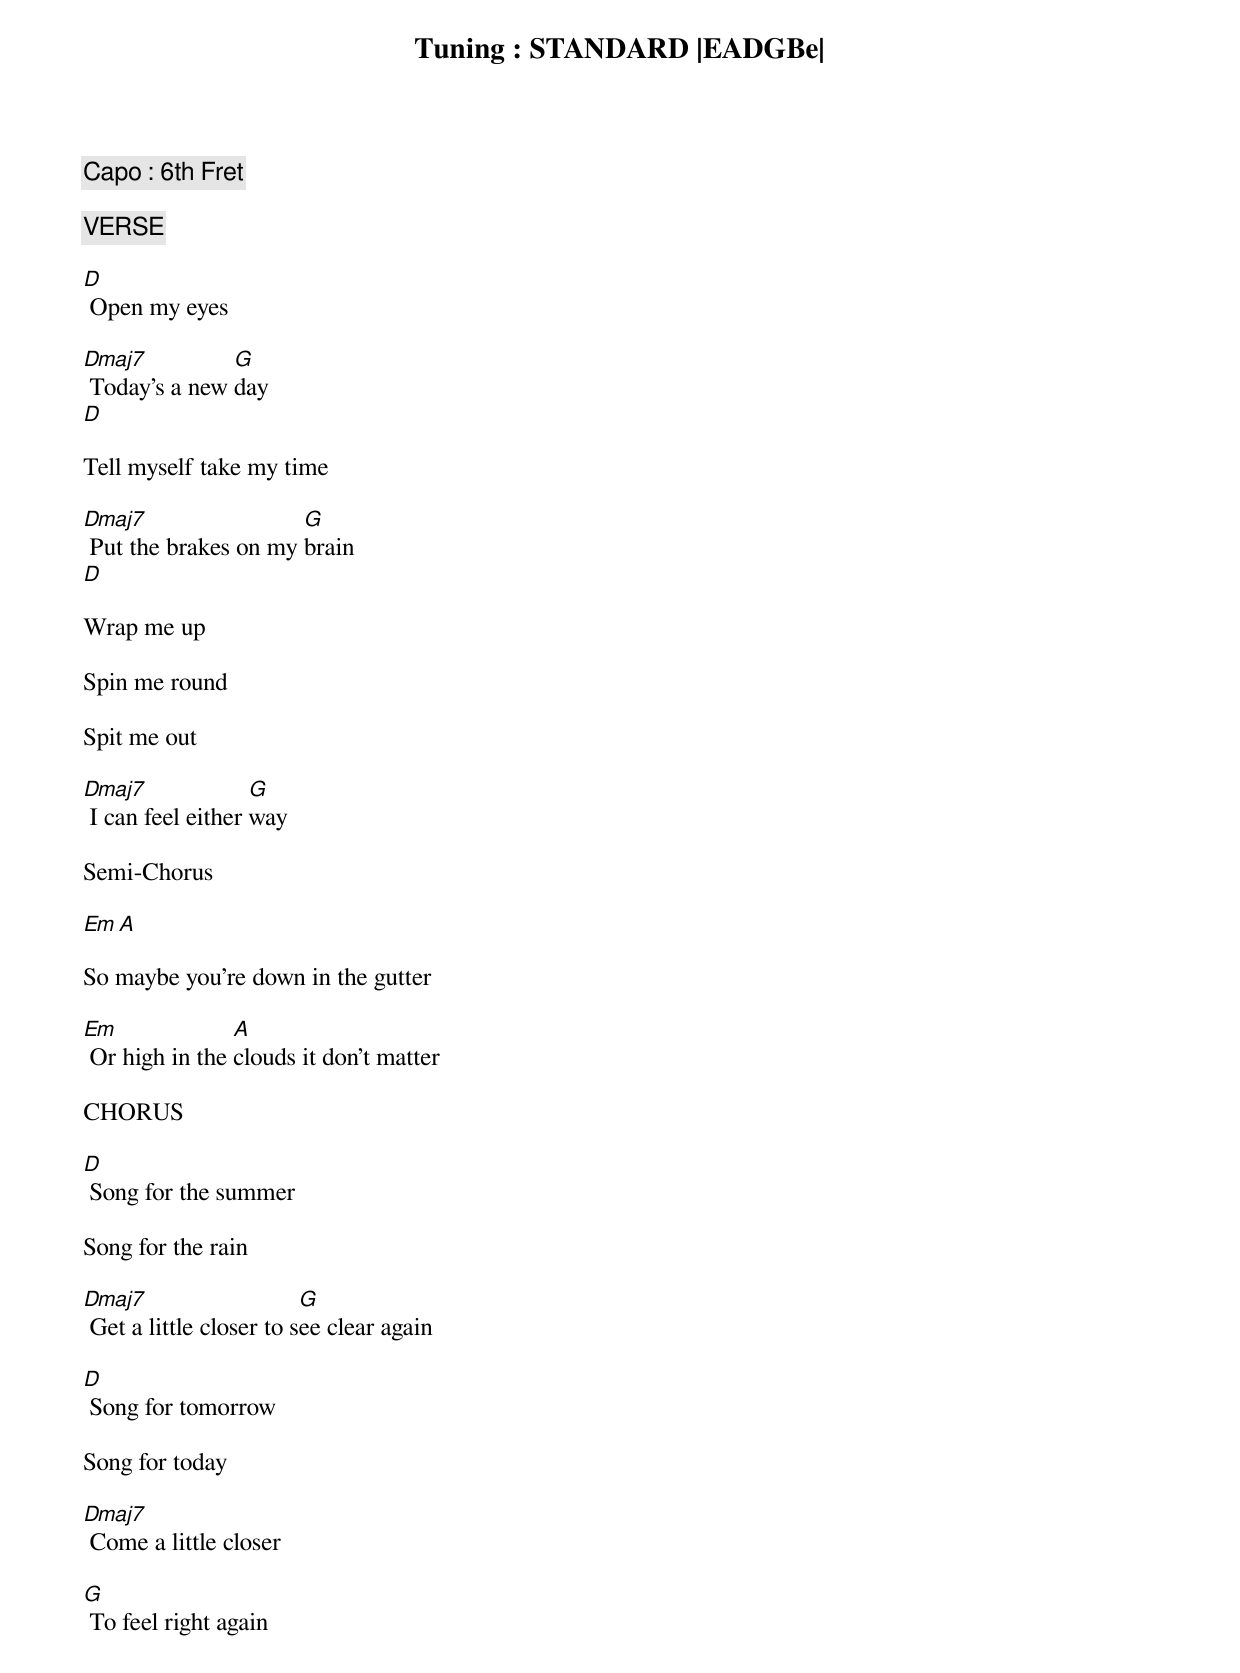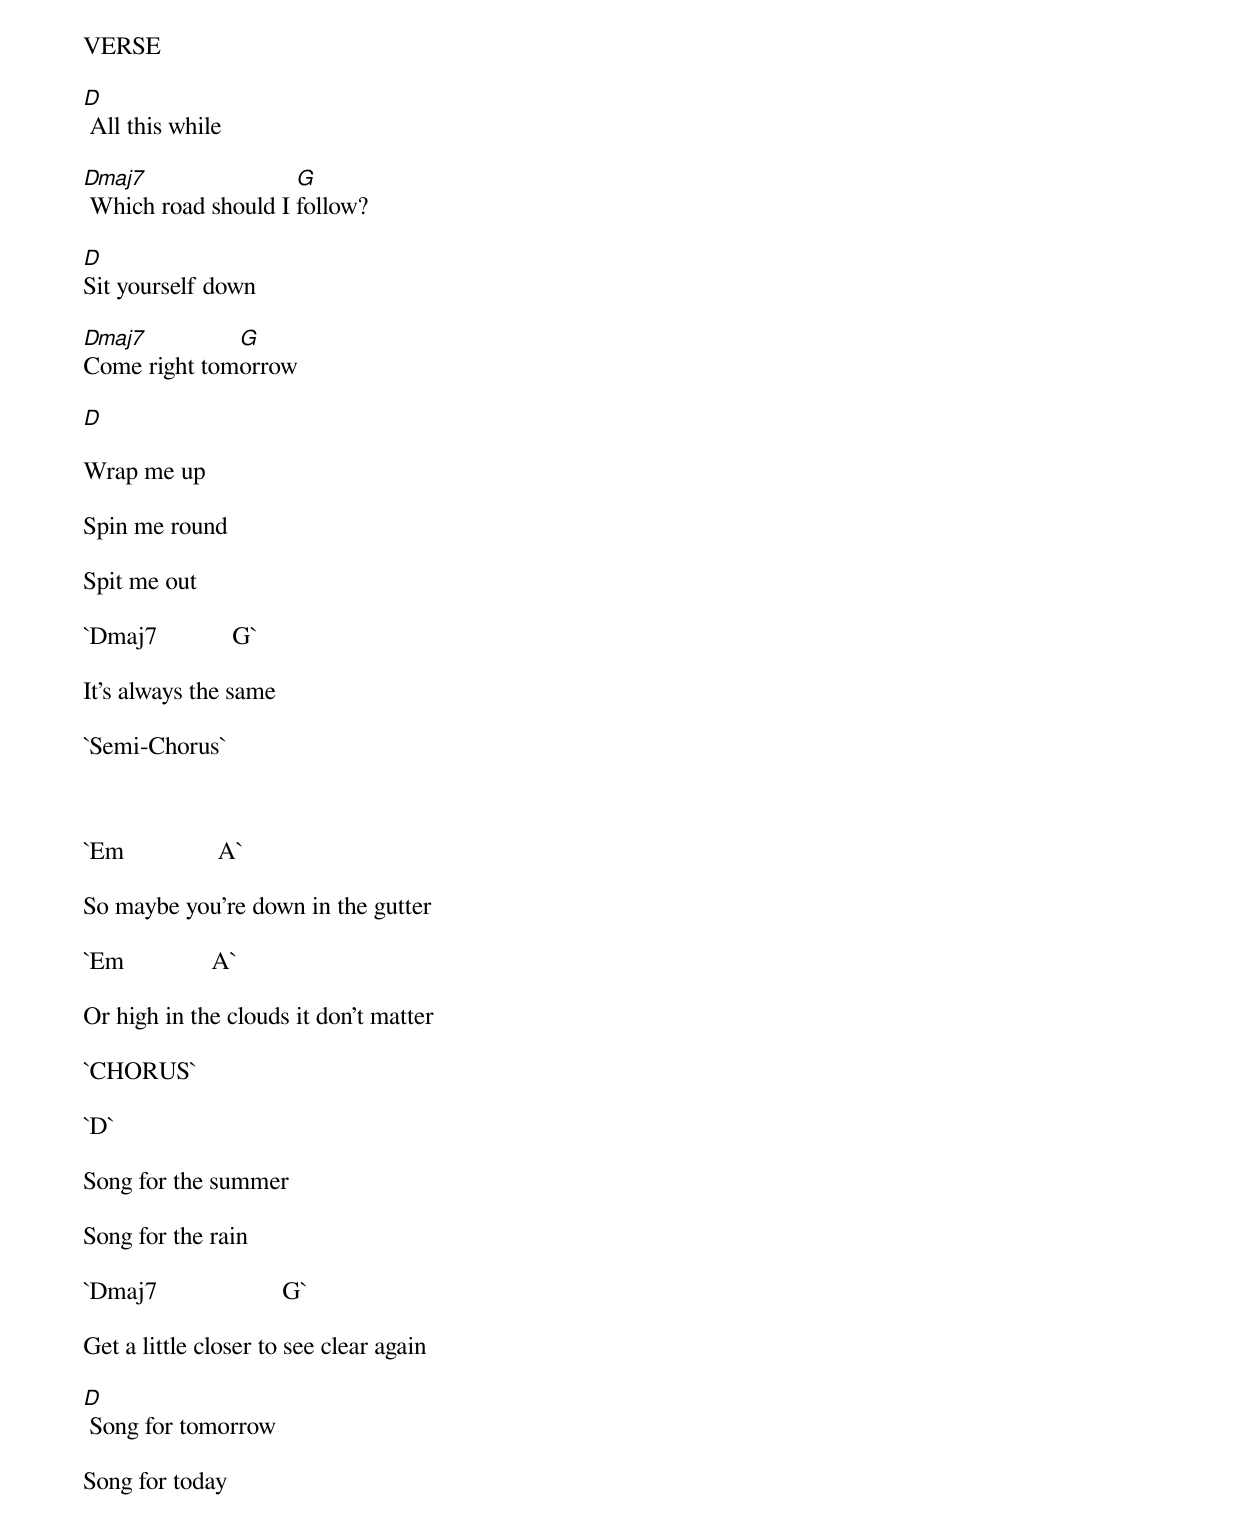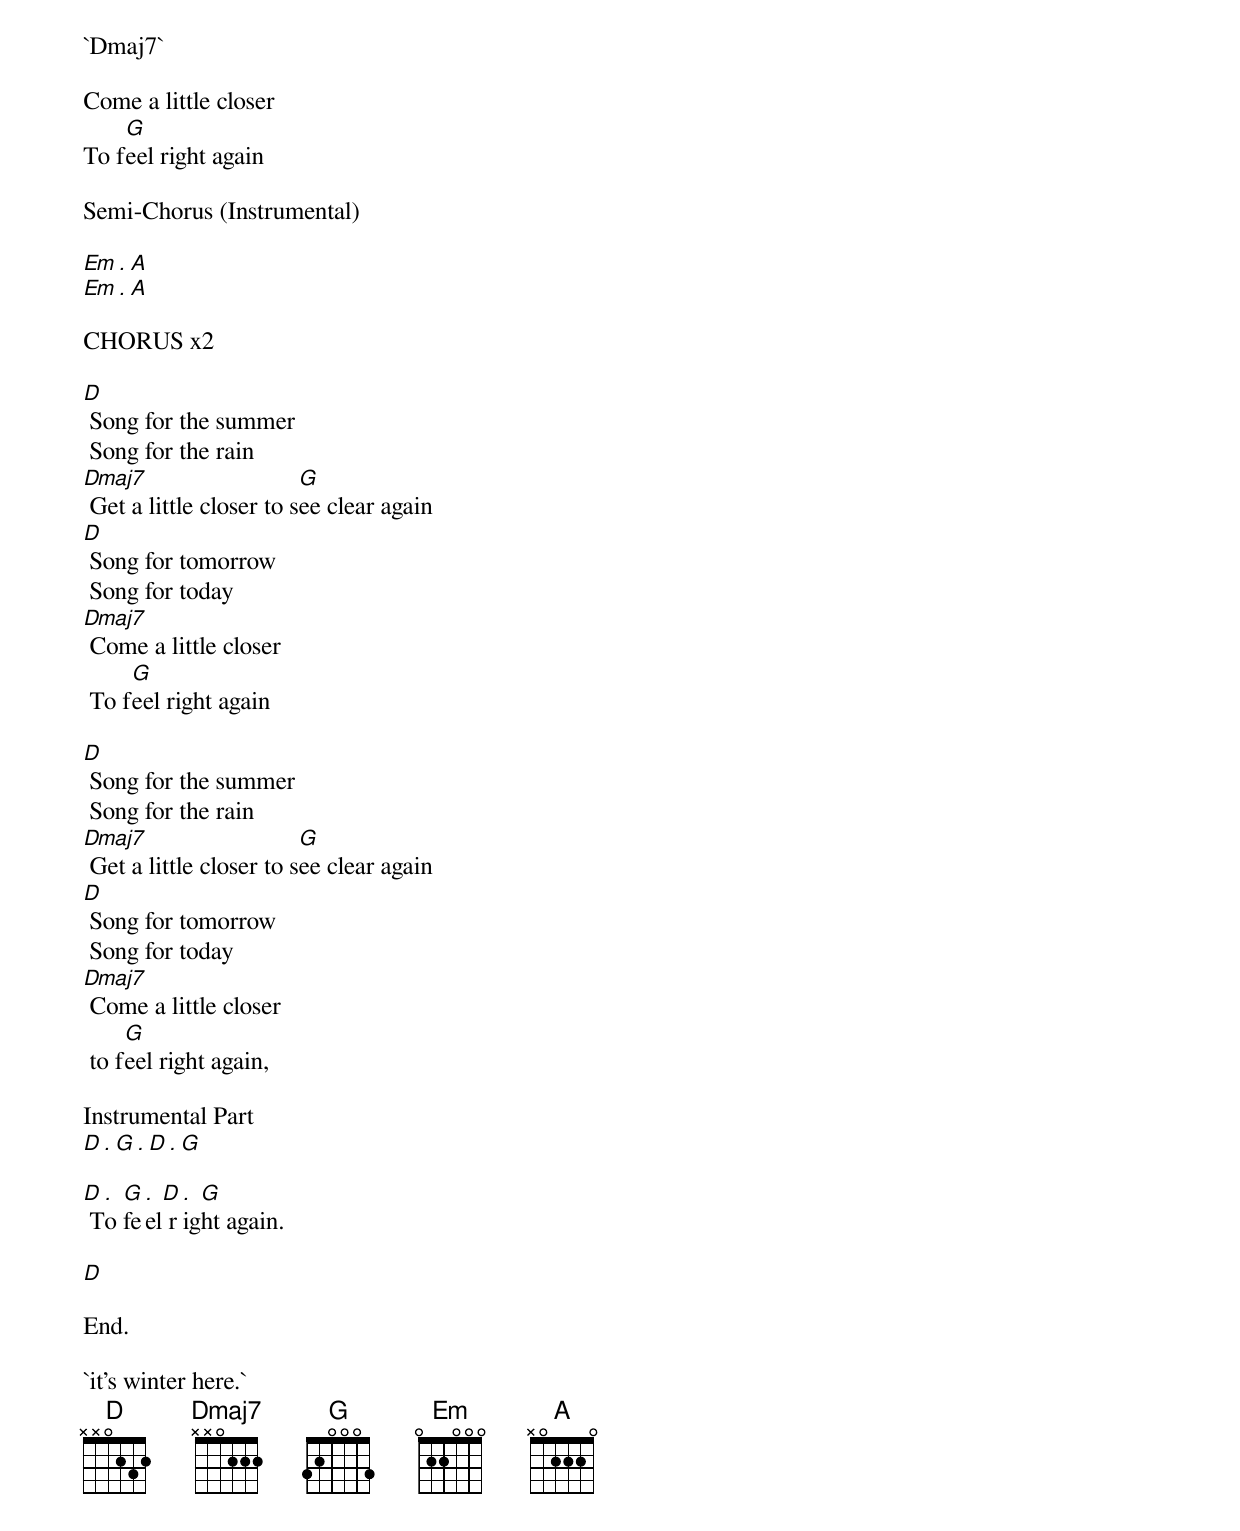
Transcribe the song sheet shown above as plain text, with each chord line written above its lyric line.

Tuning : STANDARD |EADGBe|

Capo : 6th Fret

VERSE

D
 Open my eyes

Dmaj7          G
 Today's a new day
D

Tell myself take my time

Dmaj7                 G
 Put the brakes on my brain
D

Wrap me up

Spin me round

Spit me out

Dmaj7              G
 I can feel either way

Semi-Chorus

Em               A

So maybe you're down in the gutter

Em              A
 Or high in the clouds it don't matter

CHORUS

D
 Song for the summer

Song for the rain

Dmaj7                    G
 Get a little closer to see clear again

D
 Song for tomorrow

Song for today

Dmaj7
 Come a little closer

G
 To feel right again

VERSE

D
 All this while

Dmaj7                G
 Which road should I follow?

D
Sit yourself down

Dmaj7         G
Come right tomorrow

D

Wrap me up

Spin me round

Spit me out

`Dmaj7            G`

It's always the same

`Semi-Chorus`



`Em               A`

So maybe you're down in the gutter

`Em              A`

Or high in the clouds it don't matter

`CHORUS`

`D`

Song for the summer

Song for the rain

`Dmaj7                    G`

Get a little closer to see clear again

D
 Song for tomorrow

Song for today

`Dmaj7`

Come a little closer
    G
To feel right again

Semi-Chorus (Instrumental)

Em . A
Em . A

CHORUS x2

D
 Song for the summer
 Song for the rain
Dmaj7                    G
 Get a little closer to see clear again
D
 Song for tomorrow
 Song for today
Dmaj7
 Come a little closer
     G
 To feel right again

D
 Song for the summer
 Song for the rain
Dmaj7                    G
 Get a little closer to see clear again
D
 Song for tomorrow
 Song for today
Dmaj7
 Come a little closer
     G
 to feel right again,

Instrumental Part
D . G . D . G

D . G . D . G
 To feel right again.

D

End.

`it's winter here.`
